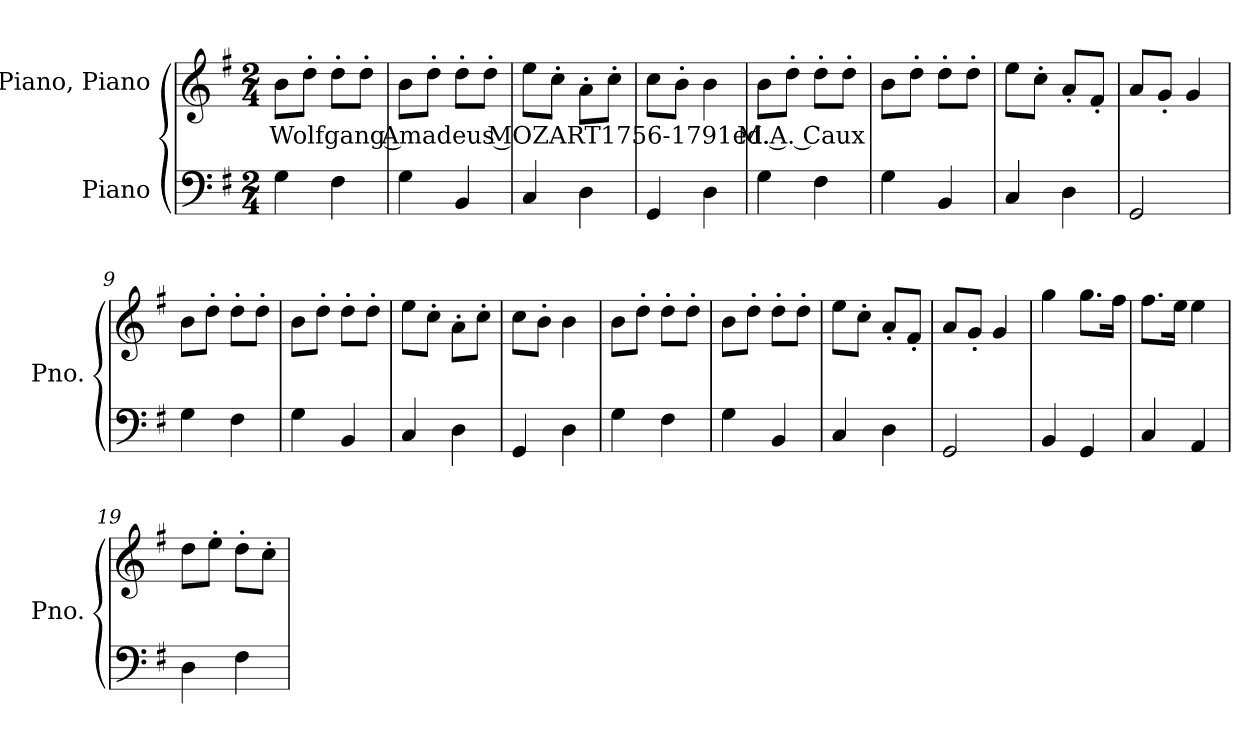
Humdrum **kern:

**kern	**kern	**text
*part2	*part1	*part1
*staff2	*staff1	*staff1
*I"Piano	*I"Piano, Piano	*
*I'Pno.	*I'Pno.	*
*clefF4	*clefG2	*
*k[f#]	*k[f#]	*
*M2/4	*M2/4	*
*MM126	*MM126	*
=1	=1	=1
!	!	!LO:LY:b
4G\	8b\L	Wolfgang Amadeus MOZART1756-1791ed. M.A. Caux
.	8dd'\J	.
4F#\	8dd'\L	.
.	8dd'\J	.
=2	=2	=2
4G\	8b\L	.
.	8dd'\J	.
4BB/	8dd'\L	.
.	8dd'\J	.
!!LO:LB:g=z
=3	=3	=3
4C/	8ee\L	.
.	8cc'\J	.
4D\	8a'\L	.
.	8cc'\J	.
=4	=4	=4
4GG/	8cc\L	.
.	8b'\J	.
4D\	4b\	.
=5	=5	=5
*	*MM126	*
4G\	8b\L	.
.	8dd'\J	.
4F#\	8dd'\L	.
.	8dd'\J	.
=6	=6	=6
4G\	8b\L	.
.	8dd'\J	.
4BB/	8dd'\L	.
.	8dd'\J	.
=7	=7	=7
4C/	8ee\L	.
.	8cc'\J	.
4D\	8a'/L	.
.	8f#'/J	.
=8	=8	=8
2GG/	8a/L	.
.	8g'/J	.
.	4g/	.
=9	=9	=9
*	*MM126	*
4G\	8b\L	.
.	8dd'\J	.
4F#\	8dd'\L	.
.	8dd'\J	.
=10	=10	=10
4G\	8b\L	.
.	8dd'\J	.
4BB/	8dd'\L	.
.	8dd'\J	.
=11	=11	=11
4C/	8ee\L	.
.	8cc'\J	.
4D\	8a'\L	.
.	8cc'\J	.
!!LO:LB:g=z
=12	=12	=12
4GG/	8cc\L	.
.	8b'\J	.
4D\	4b\	.
=13	=13	=13
*	*MM126	*
4G\	8b\L	.
.	8dd'\J	.
4F#\	8dd'\L	.
.	8dd'\J	.
=14	=14	=14
4G\	8b\L	.
.	8dd'\J	.
4BB/	8dd'\L	.
.	8dd'\J	.
=15	=15	=15
4C/	8ee\L	.
.	8cc'\J	.
4D\	8a'/L	.
.	8f#'/J	.
=16	=16	=16
2GG/	8a/L	.
.	8g'/J	.
.	4g/	.
=17	=17	=17
*	*MM126	*
4BB/	4gg\	.
*	*MM124	*
4GG/	8.gg\L	.
.	16ff#\Jk	.
=18	=18	=18
*	*MM122	*
4C/	8.ff#\L	.
.	16ee\Jk	.
*	*MM120	*
4AA/	4ee\	.
=19	=19	=19
*	*MM126	*
4D\	8dd\L	.
.	8ee'\J	.
4F#\	8dd'\L	.
.	8cc'\J	.
=	=	=
*-	*-	*-
